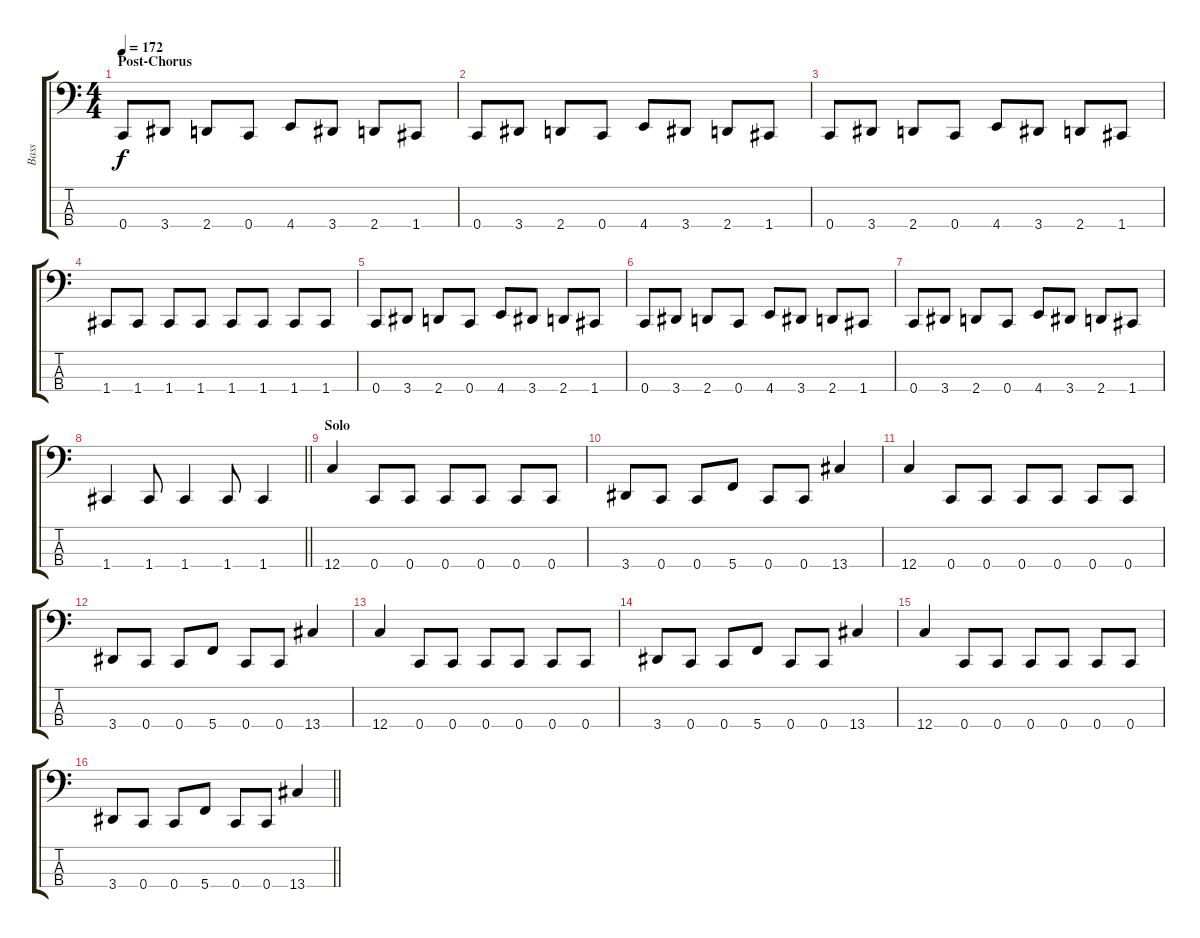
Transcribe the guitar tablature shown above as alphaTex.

\track ("Bass" "Bass") {instrument electricbassfinger}
\staff {score tabs}
\tuning (F2 C2 G1 C1) {hide}
\ts (4 4)
\section ("" "Post-Chorus")
\tempo 172
\clef f4
\ks c
0.4.8{dy f} 3.4.8 2.4.8 0.4.8 4.4.8 3.4.8 2.4.8 1.4.8 |
0.4.8 3.4.8 2.4.8 0.4.8 4.4.8 3.4.8 2.4.8 1.4.8 |
0.4.8 3.4.8 2.4.8 0.4.8 4.4.8 3.4.8 2.4.8 1.4.8 |
1.4.8 1.4.8 1.4.8 1.4.8 1.4.8 1.4.8 1.4.8 1.4.8 |
0.4.8 3.4.8 2.4.8 0.4.8 4.4.8 3.4.8 2.4.8 1.4.8 |
0.4.8 3.4.8 2.4.8 0.4.8 4.4.8 3.4.8 2.4.8 1.4.8 |
0.4.8 3.4.8 2.4.8 0.4.8 4.4.8 3.4.8 2.4.8 1.4.8 |
\barLineRight lightlight
1.4.4 1.4.8 1.4.4 1.4.8 1.4.4 |
\section ("" "Solo")
12.4.4 0.4.8 0.4.8 0.4.8 0.4.8 0.4.8 0.4.8 |
3.4.8 0.4.8 0.4.8 5.4.8 0.4.8 0.4.8 13.4.4 |
12.4.4 0.4.8 0.4.8 0.4.8 0.4.8 0.4.8 0.4.8 |
3.4.8 0.4.8 0.4.8 5.4.8 0.4.8 0.4.8 13.4.4 |
12.4.4 0.4.8 0.4.8 0.4.8 0.4.8 0.4.8 0.4.8 |
3.4.8 0.4.8 0.4.8 5.4.8 0.4.8 0.4.8 13.4.4 |
12.4.4 0.4.8 0.4.8 0.4.8 0.4.8 0.4.8 0.4.8 |
\barLineRight lightlight
3.4.8 0.4.8 0.4.8 5.4.8 0.4.8 0.4.8 13.4.4
